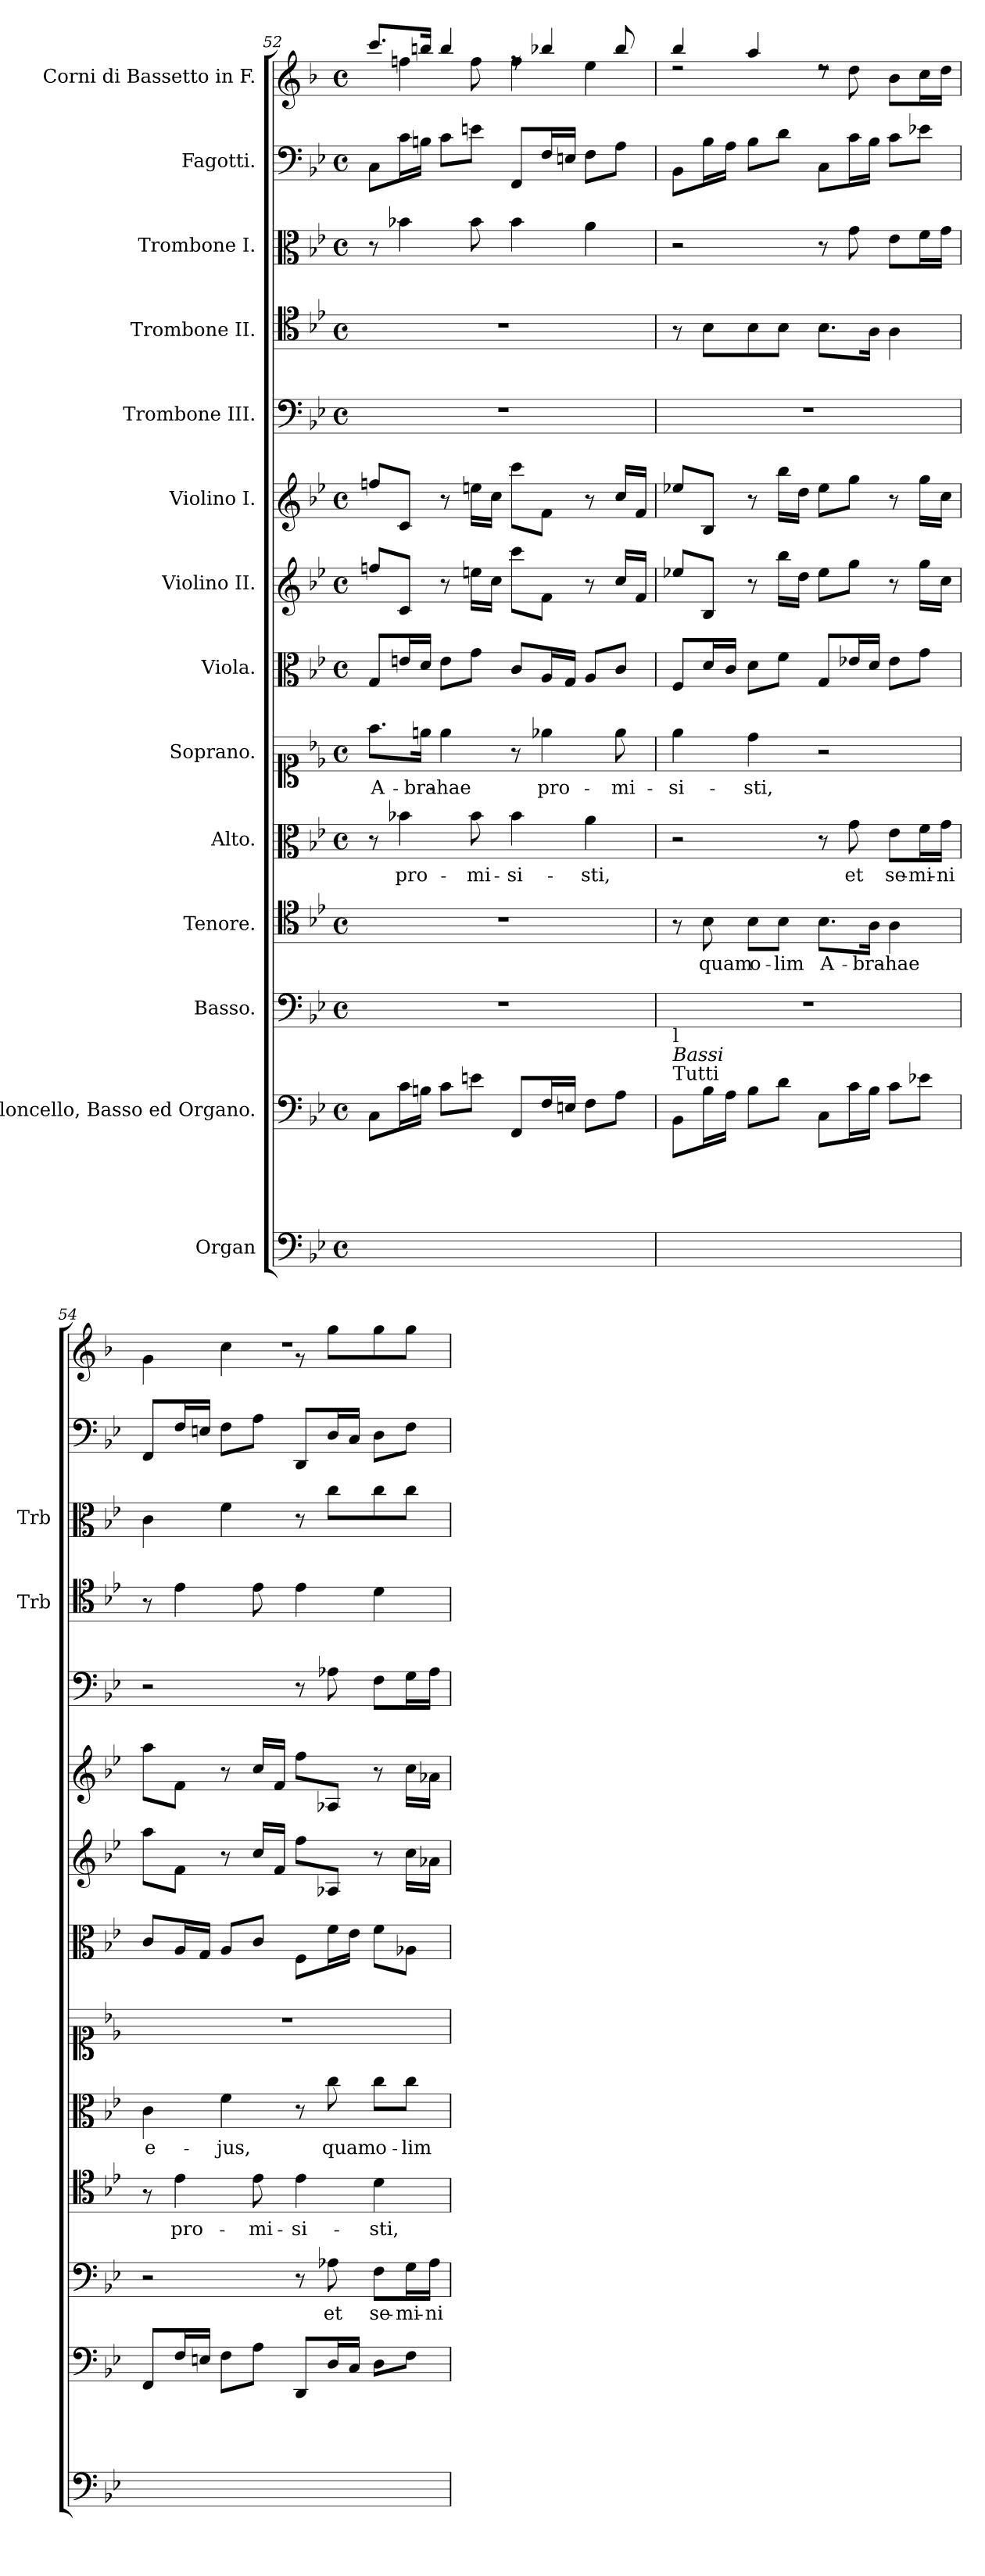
**kern	**kern	**kern	**text	**kern	**text	**kern	**text	**kern	**text	**kern	**kern	**text	**kern	**text	**kern	**kern	**text	**kern	**text	**kern	**text	**kern	**text
*part14	*part13	*part12	*part12	*part11	*part11	*part10	*part10	*part9	*part9	*part8	*part7	*part7	*part6	*part6	*part5	*part4	*part4	*part3	*part3	*part2	*part2	*part1	*part1
*staff14	*staff13	*staff12	*staff12	*staff11	*staff11	*staff10	*staff10	*staff9	*staff9	*staff8	*staff7	*staff7	*staff6	*staff6	*staff5	*staff4	*staff4	*staff3	*staff3	*staff2	*staff2	*staff1	*staff1
*I"Organ	*I"Violoncello, Basso ed Organo.	*I"Basso.	*	*I"Tenore.	*	*I"Alto.	*	*I"Soprano.	*	*I"Viola.	*I"Violino II.	*	*I"Violino I.	*	*I"Trombone III.	*I"Trombone II.	*	*I"Trombone I.	*	*I"Fagotti.	*	*I"Corni di Bassetto in F.	*
*	*	*	*	*	*	*	*	*	*	*	*	*	*	*	*	*I'Trb	*	*I'Trb	*	*	*	*	*
!!LO:PB:g=z
*clefF4	*clefF4	*clefF4	*	*clefC4	*	*clefC3	*	*clefC1	*	*clefC3	*clefG2	*	*clefG2	*	*clefF4	*clefC4	*	*clefC3	*	*clefF4	*	*clefG2	*
*	*	*	*	*	*	*	*	*	*	*	*	*	*	*	*	*	*	*	*	*	*	*ITrd4c7	*
*k[b-e-]	*k[b-e-]	*k[b-e-]	*	*k[b-e-]	*	*k[b-e-]	*	*k[b-e-]	*	*k[b-e-]	*k[b-e-]	*	*k[b-e-]	*	*k[b-e-]	*k[b-e-]	*	*k[b-e-]	*	*k[b-e-]	*	*k[b-e-]	*
*M4/4	*M4/4	*M4/4	*	*M4/4	*	*M4/4	*	*M4/4	*	*M4/4	*M4/4	*	*M4/4	*	*M4/4	*M4/4	*	*M4/4	*	*M4/4	*	*M4/4	*
*met(c)	*met(c)	*met(c)	*	*met(c)	*	*met(c)	*	*met(c)	*	*met(c)	*met(c)	*	*met(c)	*	*met(c)	*met(c)	*	*met(c)	*	*met(c)	*	*met(c)	*
=52	=52	=52	=52	=52	=52	=52	=52	=52	=52	=52	=52	=52	=52	=52	=52	=52	=52	=52	=52	=52	=52	=52	=52
*^	*	*	*	*	*	*	*	*	*	*	*	*	*	*	*	*	*	*	*	*	*	*	*
!	!	!	!	!	!	!	!	!	!	!LO:LY:b	!	!	!	!	!	!	!	!	!	!	!	!	!	!
*	*	*	*	*	*	*	*	*	*	*	*	*	*	*	*	*	*	*	*	*	*	*	*^	*
8B\yy] 8f\yy] 8g\yy]	8C\Lyy	8C\L	1r	.	1r	.	8r	.	8.ff\L	A-	8G/L	8ffn/L	.	8ffn/L	.	1r	1r	.	8r	.	8C\L	.	8.ff/L	8ryy	.
!	!	!	!	!	!	!	!	!LO:LY:b	!	!	!	!	!	!	!	!	!	!	!	!	!	!	!	!	!
[4.c\yy 4.en\yy [4.b-\yy	16c\Lyy	16c\L	.	.	.	.	4b-X\	pro-	.	.	16en/L	8c/J	.	8c/J	.	.	.	.	4b-X\	.	16c\L	.	.	4b-X\	.
!	!	!	!	!	!	!	!	!	!	!LO:LY:b	!	!	!	!	!	!	!	!	!	!	!	!	!	!	!
.	16Bn\JJyy	16Bn\JJ	.	.	.	.	.	.	16een\Jk	-bra-	16d/JJ	.	.	.	.	.	.	.	.	.	16Bn\JJ	.	16een/Jk	.	.
!	!	!	!	!	!	!	!	!	!	!LO:LY:b	!	!	!	!	!	!	!	!	!	!	!	!	!	!	!
.	8c\Lyy	8c\L	.	.	.	.	.	.	4ee\	-hae	8e\L	8r	.	8r	.	.	.	.	.	.	8c\L	.	4ee/	.	.
!	!	!	!	!	!	!	!	!LO:LY:b	!	!	!	!	!	!	!	!	!	!	!	!	!	!	!	!	!
.	8e\Jyy	8en\J	.	.	.	.	8b-\	-mi-	.	.	8g\J	16een\LL	.	16een\LL	.	.	.	.	8b-\	.	8en\J	.	.	8b-\	.
.	.	.	.	.	.	.	.	.	.	.	.	16cc\JJ	.	16cc\JJ	.	.	.	.	.	.	.	.	.	.	.
!	!	!	!	!	!	!	!	!LO:LY:b	!	!	!	!	!	!	!	!	!	!	!	!	!	!	!	!	!
8c\yy] [8f\yy 8b-\yy]	8FF/Lyy	8FF/L	.	.	.	.	4b-\	-si-	8r	.	8c/L	8ccc\L	.	8ccc\L	.	.	.	.	4b-\	.	8FF/L	.	8rff	4b-\	.
!	!	!	!	!	!	!	!	!	!	!LO:LY:b	!	!	!	!	!	!	!	!	!	!	!	!	!	!	!
4.e\yy 4.f\yy] 4.a\yy	16F/Lyy	16F/L	.	.	.	.	.	.	4ee-X\	pro-	16A/L	8f\J	.	8f\J	.	.	.	.	.	.	16F/L	.	4ee-X/	.	.
.	16En/JJyy	16En/JJ	.	.	.	.	.	.	.	.	16G/JJ	.	.	.	.	.	.	.	.	.	16En/JJ	.	.	.	.
!	!	!	!	!	!	!	!	!LO:LY:b	!	!	!	!	!	!	!	!	!	!	!	!	!	!	!	!	!
.	8F\Lyy	8F\L	.	.	.	.	4a\	-sti,	.	.	8A/L	8r	.	8r	.	.	.	.	4a\	.	8F\L	.	.	4a\	.
!	!	!	!	!	!	!	!	!	!	!LO:LY:b	!	!	!	!	!	!	!	!	!	!	!	!	!	!	!
.	8A\Jyy	8A\J	.	.	.	.	.	.	8ee-\	-mi-	8c/J	16cc/LL	.	16cc/LL	.	.	.	.	.	.	8A\J	.	8ee-/	.	.
.	.	.	.	.	.	.	.	.	.	.	.	16f/JJ	.	16f/JJ	.	.	.	.	.	.	.	.	.	.	.
=53	=53	=53	=53	=53	=53	=53	=53	=53	=53	=53	=53	=53	=53	=53	=53	=53	=53	=53	=53	=53	=53	=53	=53	=53	=53
*	*	*^	*	*	*	*	*	*	*	*	*	*	*	*	*	*	*	*	*	*	*	*	*	*	*
!	!	!LO:TX:a:t=Tutti	!	!	!	!	!	!	!	!	!	!	!	!	!	!	!	!	!	!	!	!	!	!	!	!
!	!	!LO:TX:a:i:t=Bassi	!	!	!	!	!	!	!	!	!	!	!	!	!	!	!	!	!	!	!	!	!	!	!	!
!	!	!LO:TX:a:t=l	!	!	!	!	!	!	!	!	!	!	!	!	!	!	!	!	!	!	!	!	!	!	!	!
!	!	!	!	!	!	!	!	!	!	!	!LO:LY:b	!	!	!	!	!	!	!	!	!	!	!	!LO:LY:b	!	!	!LO:LY:b
[4B-\yy 4e-\yy [4b-\yy	8BBB-/Lyy	8BB-\L	8BBB-\Lyy	1r	.	8r	.	2r	.	4ee-\	-si-	8F/L	8ee-X/L	.	8ee-X/L	.	1r	8r	.	2r	.	8BB-\L	.	4ee-/	2rdd	.
!	!	!	!	!	!	!	!LO:LY:b	!	!	!	!	!	!	!LO:LY:b	!	!LO:LY:b	!	!	!	!	!	!	!	!	!	!
.	16BB-/Lyy	16B-\L	16BB-\Lyy	.	.	8B-\	quam	.	.	.	.	16d/L	8B-/J	.	8B-/J	.	.	8B-\L	.	.	.	16B-\L	.	.	.	.
.	16AA/JJyy	16A\JJ	16AA\JJyy	.	.	.	.	.	.	.	.	16c/JJ	.	.	.	.	.	.	.	.	.	16A\JJ	.	.	.	.
!	!	!	!	!	!	!	!LO:LY:b	!	!	!	!LO:LY:b	!	!	!	!	!	!	!	!	!	!	!	!	!	!	!
4B-\yy] 4d\yy 4f\yy 4b-\yy]	8BB-/Lyy	8B-\L	8BB-\Lyy	.	.	8B-\L	o-	.	.	4dd\	-sti,	8d\L	8r	.	8r	.	.	8B-\	.	.	.	8B-\L	.	4dd/	.	.
!	!	!	!	!	!	!	!LO:LY:b	!	!	!	!	!	!	!	!	!	!	!	!	!	!	!	!	!	!	!
.	8D/Jyy	8d\J	8D\Jyy	.	.	8B-\J	-lim	.	.	.	.	8f\J	16bb-\LL	.	16bb-\LL	.	.	8B-\J	.	.	.	8d\J	.	.	.	.
.	.	.	.	.	.	.	.	.	.	.	.	.	16dd\JJ	.	16dd\JJ	.	.	.	.	.	.	.	.	.	.	.
!	!	!	!	!	!	!	!LO:LY:b	!	!	!	!	!	!	!	!	!	!	!	!	!	!	!	!	!	!	!
[8c\yy [8e-\yy 8g\yy 8b-\yy	8CC/Lyy	8C\L	8CC\Lyy	.	.	8.B-\L	A-	8r	.	2r	.	8G/L	8ee-\L	.	8ee-\L	.	.	8.B-\L	.	8r	.	8C\L	.	2rdd	8rdd	.
!	!	!	!	!	!	!	!	!	!LO:LY:b	!	!	!	!	!	!	!	!	!	!	!	!LO:LY:b	!	!	!	!	!
4.c\yy] 4.e-\yy] 4.a\yy	16C/Lyy	16c\L	16C\Lyy	.	.	.	.	8g\	et	.	.	16e-X/L	8gg\J	.	8gg\J	.	.	.	.	8g\	.	16c\L	.	.	8g\	.
!	!	!	!	!	!	!	!LO:LY:b	!	!	!	!	!	!	!	!	!	!	!	!	!	!	!	!	!	!	!
.	16BB-/JJyy	16B-\JJ	16BB-\JJyy	.	.	16A\Jk	-bra-	.	.	.	.	16d/JJ	.	.	.	.	.	16A\Jk	.	.	.	16B-\JJ	.	.	.	.
!	!	!	!	!	!	!	!LO:LY:b	!	!LO:LY:b	!	!	!	!	!	!	!	!	!	!LO:LY:b	!	!	!	!	!	!	!
.	8C\Lyy	8c\L	8C\Lyy	.	.	4A\	-hae	8e-\L	se-	.	.	8e-\L	8r	.	8r	.	.	4A\	.	8e-\L	.	8c\L	.	.	8e-\L	.
!	!	!	!	!	!	!	!	!	!LO:LY:b	!	!	!	!	!	!	!	!	!	!	!	!	!	!	!	!	!
.	8E-\Jyy	8e-X\J	8E-X\Jyy	.	.	.	.	16f\L	-mi-	.	.	8g\J	16gg\LL	.	16gg\LL	.	.	.	.	16f\L	.	8e-X\J	.	.	16f\L	.
!	!	!	!	!	!	!	!	!	!LO:LY:b	!	!	!	!	!	!	!	!	!	!	!	!	!	!	!	!	!
.	.	.	.	.	.	.	.	16g\JJ	-ni	.	.	.	16cc\JJ	.	16cc\JJ	.	.	.	.	16g\JJ	.	.	.	.	16g\JJ	.
=54	=54	=54	=54	=54	=54	=54	=54	=54	=54	=54	=54	=54	=54	=54	=54	=54	=54	=54	=54	=54	=54	=54	=54	=54	=54	=54
!	!	!	!	!	!	!	!	!	!LO:LY:b	!	!	!	!	!	!	!	!	!	!	!	!	!	!	!	!	!
[2e-\yy 2f\yy 2a\yy [2cc\yy	8FFF/Lyy	8FF/L	8FFF/Lyy	2r	.	8r	.	4c\	e-	1r	.	8c/L	8aa\L	.	8aa\L	.	2r	8r	.	4c\	.	8FF/L	.	1rdd	4c\	.
!	!	!	!	!	!	!	!LO:LY:b	!	!	!	!	!	!	!	!	!	!	!	!	!	!	!	!	!	!	!
.	16FF/Lyy	16F/L	16FF/Lyy	.	.	4e-\	pro-	.	.	.	.	16A/L	8f\J	.	8f\J	.	.	4e-\	.	.	.	16F/L	.	.	.	.
.	16EEn/JJyy	16En/JJ	16EEn/JJyy	.	.	.	.	.	.	.	.	16G/JJ	.	.	.	.	.	.	.	.	.	16En/JJ	.	.	.	.
!	!	!	!	!	!	!	!	!	!LO:LY:b	!	!	!	!	!	!	!	!	!	!	!	!	!	!	!	!	!
.	8FF/Lyy	8F\L	8FF\Lyy	.	.	.	.	4f\	-jus,	.	.	8A/L	8r	.	8r	.	.	.	.	4f\	.	8F\L	.	.	4f\	.
!	!	!	!	!	!	!	!LO:LY:b	!	!	!	!	!	!	!	!	!	!	!	!	!	!	!	!	!	!	!
.	8AA/Jyy	8A\J	8AA\Jyy	.	.	8e-\	-mi-	.	.	.	.	8c/J	16cc/LL	.	16cc/LL	.	.	8e-\	.	.	.	8A\J	.	.	.	.
.	.	.	.	.	.	.	.	.	.	.	.	.	16f/JJ	.	16f/JJ	.	.	.	.	.	.	.	.	.	.	.
!	!	!	!	!	!	!	!LO:LY:b	!	!	!	!	!	!	!	!	!	!	!	!	!	!	!	!	!	!	!
[4d\yy 4e-\yy_ [4a-X\yy 4cc\yy]	8DDD/Lyy	8DD/L	8DDD/Lyy	8r	.	4e-\	-si-	8r	.	.	.	8F\L	8ff\L	.	8ff\L	.	8r	4e-\	.	8r	.	8DD/L	.	.	8r	.
!	!	!	!	!	!LO:LY:b	!	!	!	!LO:LY:b	!	!	!	!	!	!	!	!	!	!	!	!	!	!	!	!	!
.	16DD/Lyy	16D/L	16DD/Lyy	8A-X\	et	.	.	8cc\	quam	.	.	16f\L	8A-X/J	.	8A-X/J	.	8A-X\	.	.	8cc\L	.	16D/L	.	.	8cc\L	.
.	16CC/JJyy	16C/JJ	16CC/JJyy	.	.	.	.	.	.	.	.	16e-\JJ	.	.	.	.	.	.	.	.	.	16C/JJ	.	.	.	.
!	!	!	!	!	!LO:LY:b	!	!LO:LY:b	!	!LO:LY:b	!	!	!	!	!	!	!	!	!	!	!	!	!	!	!	!	!
4d\yy] 4e-\yy] 4a-\yy]	8DD/Lyy	8D\L	8DD\Lyy	8F\L	se-	4d\	-sti,	8cc\L	o-	.	.	8f\L	8r	.	8r	.	8F\L	4d\	.	8cc\	.	8D\L	.	.	8cc\	.
!	!	!	!	!	!LO:LY:b	!	!	!	!LO:LY:b	!	!	!	!	!	!	!	!	!	!	!	!	!	!	!	!	!
.	8FF/Jyy	8F\J	8FF\Jyy	16G\L	-mi-	.	.	8cc\J	-lim	.	.	8A-X\J	16cc\LL	.	16cc\LL	.	16G\L	.	.	8cc\J	.	8F\J	.	.	8cc\J	.
!	!	!	!	!	!LO:LY:b	!	!	!	!	!	!	!	!	!	!	!	!	!	!	!	!	!	!	!	!	!
.	.	.	.	16A-\JJ	-ni	.	.	.	.	.	.	.	16a-X\JJ	.	16a-X\JJ	.	16A-\JJ	.	.	.	.	.	.	.	.	.
*v	*v	*	*	*	*	*	*	*	*	*	*	*	*	*	*	*	*	*	*	*	*	*	*	*v	*v	*
*	*v	*v	*	*	*	*	*	*	*	*	*	*	*	*	*	*	*	*	*	*	*	*	*	*
=	=	=	=	=	=	=	=	=	=	=	=	=	=	=	=	=	=	=	=	=	=	=	=
*-	*-	*-	*-	*-	*-	*-	*-	*-	*-	*-	*-	*-	*-	*-	*-	*-	*-	*-	*-	*-	*-	*-	*-
